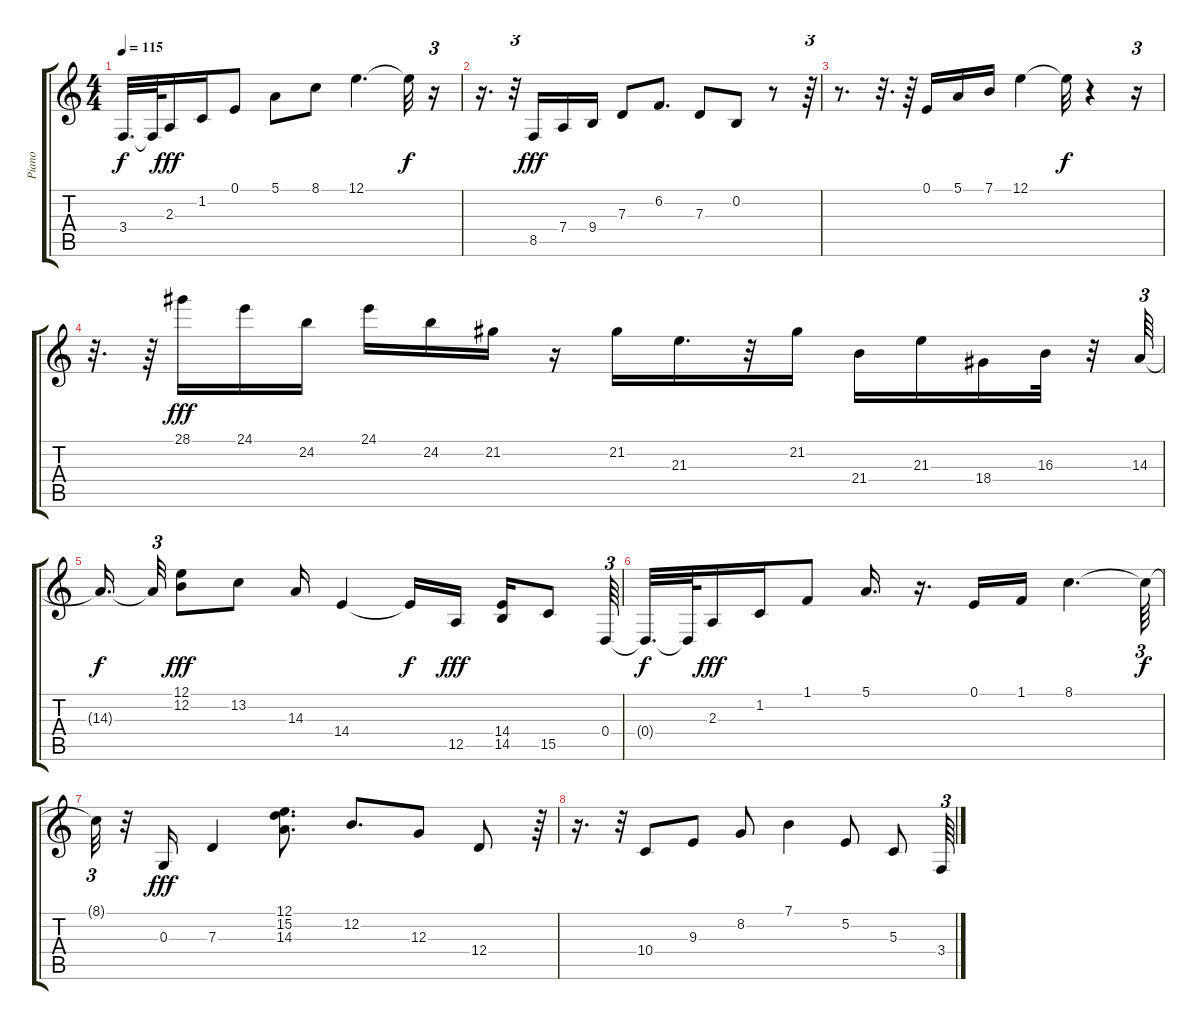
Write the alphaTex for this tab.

\track ("Piano" "Piano") {instrument acousticgrandpiano}
\staff {score tabs}
\tuning (E4 B3 G3 D3 A2 E2) {hide}
\ts (4 4)
\tempo 115
\clef g2
\ks c
3.4{t}.32{d dy f} 3.4{t}.64 2.3.16{dy fff} 1.2.16 0.1.8 5.1.8 8.1.8 12.1.4{d} 12.1{t}.32{dy f} r.16{tu (3 2)} |
r.16{d} r.32{tu (3 2)} 8.5.16{dy fff} 7.4.16 9.4.16 7.3.8 6.2.8{d} 7.3.8 0.2.8 r.8 r.64{tu (3 2)} |
r.8{d} r.32{d} r.64 0.1.16 5.1.16 7.1.16 12.1.4 12.1{t}.32{dy f} r.4 r.16{tu (3 2)} |
r.32{d} r.64 28.1.16{dy fff} 24.1.16 24.2.16 24.1.16 24.2.16 21.2.16 r.16 21.2.16 21.3.16{d} r.32 21.2.16 21.4.16 21.3.16 18.4.16 16.3.32 r.32 14.3.64{tu (3 2)} |
14.3{t}.16{d dy f} 14.3{t}.32{tu (3 2)} (12.1 12.2).8{dy fff} 13.2.8 14.3.16 14.4.4 14.4{t}.16{dy f} 12.5.16{dy fff} (14.4 14.5).16 15.5.8 0.4.64{tu (3 2)} |
0.4{t}.32{d dy f} 0.4{t}.64 2.3.16{dy fff} 1.2.16 1.1.8 5.1.16{d} r.16{d} 0.1.16 1.1.16 8.1.4{d} 8.1{t}.64{tu (3 2) dy f} |
8.1{t}.32{tu (3 2)} r.32 0.3.16{dy fff} 7.3.4 (12.1 15.2 14.3).8{d} 12.2.8{d} 12.3.8 12.4.8 r.64{tu (3 2)} |
r.16{d} r.32{tu (3 2)} 10.4.8 9.3.8 8.2.8 7.1.4 5.2.8 5.3.8 3.4.64{tu (3 2)}
